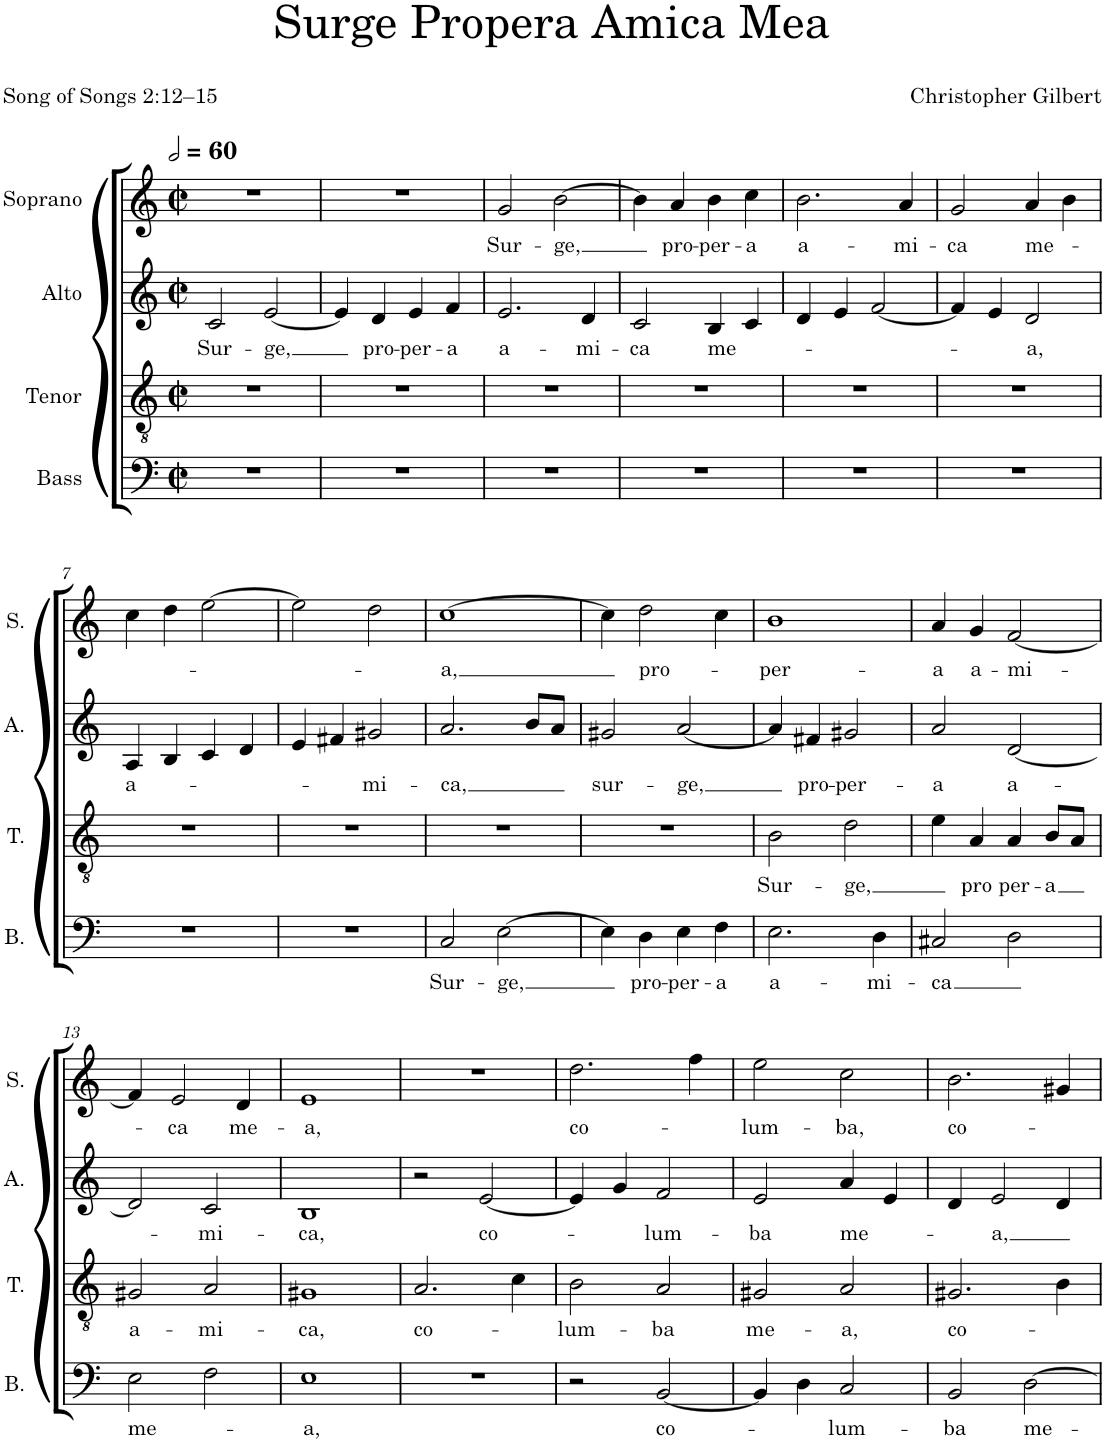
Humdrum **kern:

**kern	**text	**kern	**text	**kern	**text	**kern	**text
*part4	*part4	*part3	*part3	*part2	*part2	*part1	*part1
*staff4	*staff4	*staff3	*staff3	*staff2	*staff2	*staff1	*staff1
*I"Bass	*	*I"Tenor	*	*I"Alto	*	*I"Soprano	*
*I'B.	*	*I'T.	*	*I'A.	*	*I'S.	*
*clefF4	*	*clefGv2	*	*clefG2	*	*clefG2	*
*k[]	*	*k[]	*	*k[]	*	*k[]	*
*M2/2	*	*M2/2	*	*M2/2	*	*M2/2	*
*met(c|)	*	*met(c|)	*	*met(c|)	*	*met(c|)	*
*MM120	*	*MM120	*	*MM120	*	*MM120	*
=1	=1	=1	=1	=1	=1	=1	=1
!	!	!	!	!	!LO:LY:b	!	!
1r	.	1r	.	2c/	Sur-	1r	.
!	!	!	!	!	!LO:LY:b	!	!
.	.	.	.	[2e/	-ge,	.	.
=2	=2	=2	=2	=2	=2	=2	=2
1r	.	1r	.	4e/]	.	1r	.
!	!	!	!	!	!LO:LY:b	!	!
.	.	.	.	4d/	pro-	.	.
!	!	!	!	!	!LO:LY:b	!	!
.	.	.	.	4e/	-per-	.	.
!	!	!	!	!	!LO:LY:b	!	!
.	.	.	.	4f/	-a	.	.
=3	=3	=3	=3	=3	=3	=3	=3
!	!	!	!	!	!LO:LY:b	!	!LO:LY:b
1r	.	1r	.	2.e/	a-	2g/	Sur-
!	!	!	!	!	!	!	!LO:LY:b
.	.	.	.	.	.	[2b\	-ge,
!	!	!	!	!	!LO:LY:b	!	!
.	.	.	.	4d/	-mi-	.	.
=4	=4	=4	=4	=4	=4	=4	=4
!	!	!	!	!	!LO:LY:b	!	!
1r	.	1r	.	2c/	-ca	4b\]	.
!	!	!	!	!	!	!	!LO:LY:b
.	.	.	.	.	.	4a/	pro-
!	!	!	!	!	!LO:LY:b	!	!LO:LY:b
.	.	.	.	4B/	me-	4b\	-per-
!	!	!	!	!	!	!	!LO:LY:b
.	.	.	.	4c/	.	4cc\	-a
=5	=5	=5	=5	=5	=5	=5	=5
!	!	!	!	!	!	!	!LO:LY:b
1r	.	1r	.	4d/	.	2.b\	a-
.	.	.	.	4e/	.	.	.
.	.	.	.	[2f/	.	.	.
!	!	!	!	!	!	!	!LO:LY:b
.	.	.	.	.	.	4a/	-mi-
=6	=6	=6	=6	=6	=6	=6	=6
!	!	!	!	!	!	!	!LO:LY:b
1r	.	1r	.	4f/]	.	2g/	-ca
.	.	.	.	4e/	.	.	.
!	!	!	!	!	!LO:LY:b	!	!LO:LY:b
.	.	.	.	2d/	-a,	4a/	me-
.	.	.	.	.	.	4b\	.
!!LO:LB:g=z
=7	=7	=7	=7	=7	=7	=7	=7
!	!	!	!	!	!LO:LY:b	!	!
1r	.	1r	.	4A/	a-	4cc\	.
.	.	.	.	4B/	.	4dd\	.
.	.	.	.	4c/	.	[2ee\	.
.	.	.	.	4d/	.	.	.
=8	=8	=8	=8	=8	=8	=8	=8
1r	.	1r	.	4e/	.	2ee\]	.
.	.	.	.	4f#X/	.	.	.
!	!	!	!	!	!LO:LY:b	!	!
.	.	.	.	2g#X/	-mi-	2dd\	.
=9	=9	=9	=9	=9	=9	=9	=9
!	!LO:LY:b	!	!	!	!LO:LY:b	!	!LO:LY:b
2C/	Sur-	1r	.	2.a/	-ca,	[1cc	-a,
!	!LO:LY:b	!	!	!	!	!	!
[2E\	-ge,	.	.	.	.	.	.
.	.	.	.	8b/L	.	.	.
.	.	.	.	8a/J	.	.	.
=10	=10	=10	=10	=10	=10	=10	=10
!	!	!	!	!	!LO:LY:b	!	!
4E\]	.	1r	.	2g#X/	sur-	4cc\]	.
!	!LO:LY:b	!	!	!	!	!	!LO:LY:b
4D\	pro-	.	.	.	.	2dd\	pro-
!	!LO:LY:b	!	!	!	!LO:LY:b	!	!
4E\	-per-	.	.	[2a/	-ge,	.	.
!	!LO:LY:b	!	!	!	!	!	!
4F\	-a	.	.	.	.	4cc\	.
=11	=11	=11	=11	=11	=11	=11	=11
!	!LO:LY:b	!	!LO:LY:b	!	!	!	!LO:LY:b
2.E\	a-	2B\	Sur-	4a/]	.	1b	-per-
!	!	!	!	!	!LO:LY:b	!	!
.	.	.	.	4f#X/	pro-	.	.
!	!	!	!LO:LY:b	!	!LO:LY:b	!	!
.	.	2d\	-ge,	2g#X/	-per-	.	.
!	!LO:LY:b	!	!	!	!	!	!
4D\	-mi-	.	.	.	.	.	.
=12	=12	=12	=12	=12	=12	=12	=12
!	!LO:LY:b	!	!	!	!LO:LY:b	!	!LO:LY:b
2C#X/	-ca	4e\	.	2a/	-a	4a/	-a
!	!	!	!LO:LY:b	!	!	!	!LO:LY:b
.	.	4A/	pro	.	.	4g/	a-
!	!	!	!LO:LY:b	!	!LO:LY:b	!	!LO:LY:b
2D\	.	4A/	-per-	[2d/	a-	[2f/	-mi-
!	!	!	!LO:LY:b	!	!	!	!
.	.	8B/L	-a	.	.	.	.
.	.	8A/J	.	.	.	.	.
!!LO:LB:g=z
=13	=13	=13	=13	=13	=13	=13	=13
!	!LO:LY:b	!	!LO:LY:b	!	!	!	!
2E\	me-	2G#X/	a-	2d/]	.	4f/]	.
!	!	!	!	!	!	!	!LO:LY:b
.	.	.	.	.	.	2e/	-ca
!	!	!	!LO:LY:b	!	!LO:LY:b	!	!
2F\	.	2A/	-mi-	2c/	-mi-	.	.
!	!	!	!	!	!	!	!LO:LY:b
.	.	.	.	.	.	4d/	me-
=14	=14	=14	=14	=14	=14	=14	=14
!	!LO:LY:b	!	!LO:LY:b	!	!LO:LY:b	!	!LO:LY:b
1E	-a,	1G#X	-ca,	1B	-ca,	1e	-a,
=15	=15	=15	=15	=15	=15	=15	=15
!	!	!	!LO:LY:b	!	!	!	!
1r	.	2.A/	co-	2r	.	1r	.
!	!	!	!	!	!LO:LY:b	!	!
.	.	.	.	[2e/	co-	.	.
.	.	4c\	.	.	.	.	.
=16	=16	=16	=16	=16	=16	=16	=16
!	!	!	!LO:LY:b	!	!	!	!LO:LY:b
2r	.	2B\	-lum-	4e/]	.	2.dd\	co-
.	.	.	.	4g/	.	.	.
!	!LO:LY:b	!	!LO:LY:b	!	!LO:LY:b	!	!
[2BB/	co-	2A/	-ba	2f/	-lum-	.	.
.	.	.	.	.	.	4ff\	.
=17	=17	=17	=17	=17	=17	=17	=17
!	!	!	!LO:LY:b	!	!LO:LY:b	!	!LO:LY:b
4BB/]	.	2G#X/	me-	2e/	-ba	2ee\	-lum-
4D\	.	.	.	.	.	.	.
!	!LO:LY:b	!	!LO:LY:b	!	!LO:LY:b	!	!LO:LY:b
2C/	-lum-	2A/	-a,	4a/	me-	2cc\	-ba,
.	.	.	.	4e/	.	.	.
=18	=18	=18	=18	=18	=18	=18	=18
!	!LO:LY:b	!	!LO:LY:b	!	!	!	!LO:LY:b
2BB/	-ba	2.G#X/	co-	4d/	.	2.b\	co-
!	!	!	!	!	!LO:LY:b	!	!
.	.	.	.	2e/	-a,	.	.
!	!LO:LY:b	!	!	!	!	!	!
[2D\	me-	.	.	.	.	.	.
.	.	4B\	.	4d/	.	4g#X/	.
=	=	=	=	=	=	=	=
*-	*-	*-	*-	*-	*-	*-	*-
